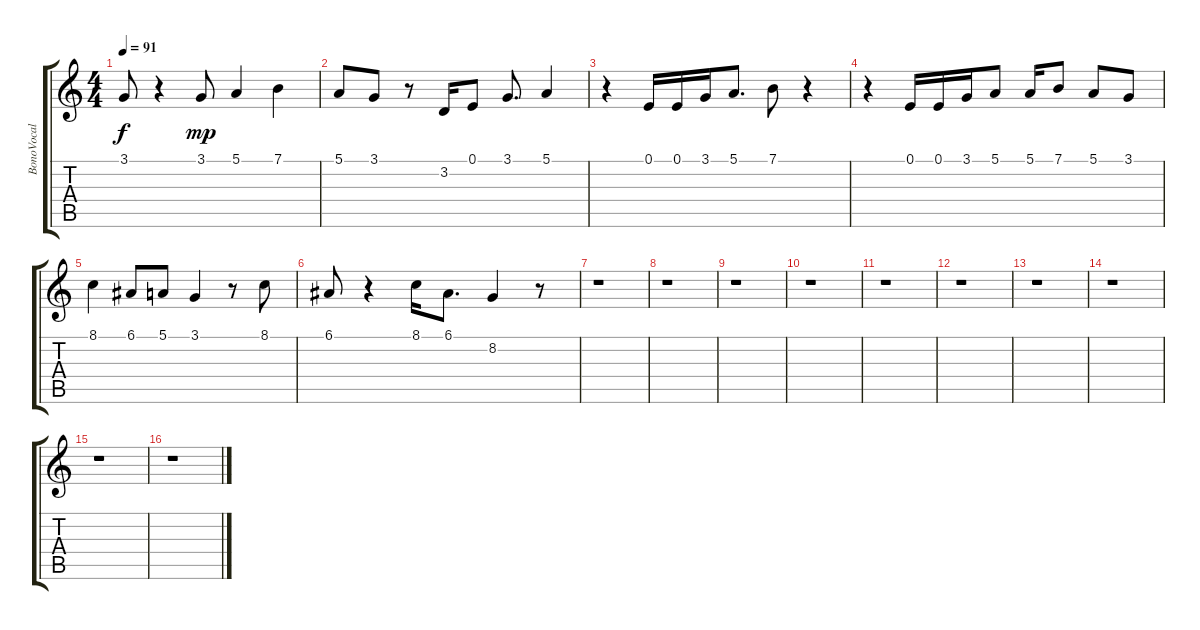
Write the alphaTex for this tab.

\track ("BonoVocal" "BonoVocal") {instrument lead6voice}
\staff {score tabs}
\tuning (E4 B3 G3 D3 A2 E2) {hide}
\ts (4 4)
\tempo 91
\clef g2
\ks c
3.1{t}.8{dy f} r.4 3.1.8{dy mp} 5.1.4 7.1.4 |
5.1.8 3.1.8 r.8 3.2.16 0.1.8 3.1.8{d} 5.1.4 |
r.4 0.1.16 0.1.16 3.1.16 5.1.8{d} 7.1.8 r.4 |
r.4 0.1.16 0.1.16 3.1.16 5.1.8 5.1.16 7.1.8 5.1.8 3.1.8 |
8.1.4 6.1.8 5.1.8 3.1.4 r.8 8.1.8 |
6.1.8 r.4 8.1.16 6.1.8{d} 8.2.4 r.8 |
r.1 |
r.1 |
r.1 |
r.1 |
r.1 |
r.1 |
r.1 |
r.1 |
r.1 |
r.1
